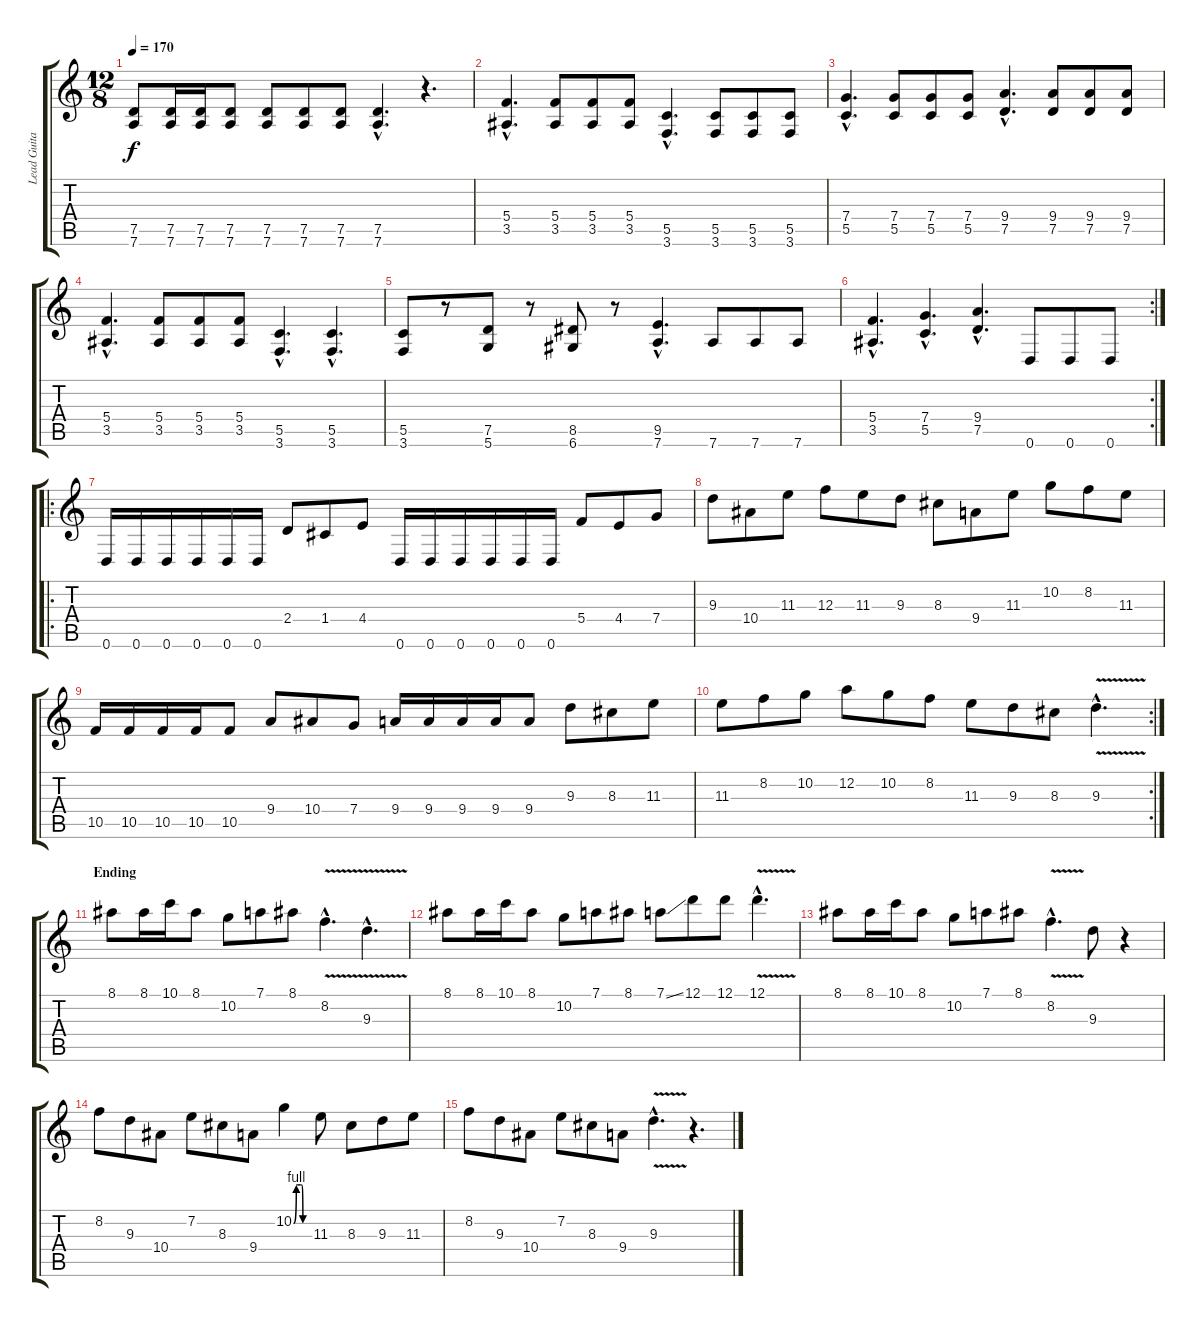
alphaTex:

\track ("Lead Guitar" "Lead Guita") {instrument distortionguitar}
\staff {score tabs}
\tuning (D4 A3 F3 C3 G2 D2) {hide}
\ts (12 8)
\tempo 170
\clef g2
\ks c
(7.5 7.6).8{dy f} (7.5 7.6).16 (7.5 7.6).16 (7.5 7.6).8 (7.5 7.6).8 (7.5 7.6).8 (7.5 7.6).8 (7.5{hac} 7.6{hac}).4{d} r.4{d} |
(5.4{hac} 3.5{hac}).4{d} (5.4 3.5).8 (5.4 3.5).8 (5.4 3.5).8 (5.5{hac} 3.6{hac}).4{d} (5.5 3.6).8 (5.5 3.6).8 (5.5 3.6).8 |
(7.4{hac} 5.5{hac}).4{d} (7.4 5.5).8 (7.4 5.5).8 (7.4 5.5).8 (9.4{hac} 7.5{hac}).4{d} (9.4 7.5).8 (9.4 7.5).8 (9.4 7.5).8 |
(5.4{hac} 3.5{hac}).4{d} (5.4 3.5).8 (5.4 3.5).8 (5.4 3.5).8 (5.5{hac} 3.6{hac}).4{d} (5.5{hac} 3.6{hac}).4{d} |
(5.5 3.6).8 r.8 (7.5 5.6).8 r.8 (8.5 6.6).8 r.8 (9.5{hac} 7.6{hac}).4{d} 7.6.8 7.6.8 7.6.8 |
\rc 2
(5.4{hac} 3.5{hac}).4{d} (7.4{hac} 5.5{hac}).4{d} (9.4{hac} 7.5{hac}).4{d} 0.6.8 0.6.8 0.6.8 |
\ro
0.6.16 0.6.16 0.6.16 0.6.16 0.6.16 0.6.16 2.4.8 1.4.8 4.4.8 0.6.16 0.6.16 0.6.16 0.6.16 0.6.16 0.6.16 5.4.8 4.4.8 7.4.8 |
9.3.8 10.4.8 11.3.8 12.3.8 11.3.8 9.3.8 8.3.8 9.4.8 11.3.8 10.2.8 8.2.8 11.3.8 |
10.5.16 10.5.16 10.5.16 10.5.16 10.5.8 9.4.8 10.4.8 7.4.8 9.4.16 9.4.16 9.4.16 9.4.16 9.4.8 9.3.8 8.3.8 11.3.8 |
\rc 2
11.3.8 8.2.8 10.2.8 12.2.8 10.2.8 8.2.8 11.3.8 9.3.8 8.3.8 9.3{v hac}.4{d} |
\section ("" "Ending")
8.1.8 8.1.16 10.1.16 8.1.8 10.2.8 7.1.8 8.1.8 8.2{v hac}.4{d} 9.3{v hac}.4{d} |
8.1.8 8.1.16 10.1.16 8.1.8 10.2.8 7.1.8 8.1.8 7.1{ss}.8 12.1.8 12.1.8 12.1{v hac}.4{d} |
8.1.8 8.1.16 10.1.16 8.1.8 10.2.8 7.1.8 8.1.8 8.2{v hac}.4{d} 9.3.8 r.4 |
8.2.8 9.3.8 10.4.8 7.2.8 8.3.8 9.4.8 10.2{be (custom 0 0 10 4 15 4 25 4 30 4 35 0 45 0 60 0)}.4 11.3.8 8.3.8 9.3.8 11.3.8 |
8.2.8 9.3.8 10.4.8 7.2.8 8.3.8 9.4.8 9.3{v hac}.4{d} r.4{d}
